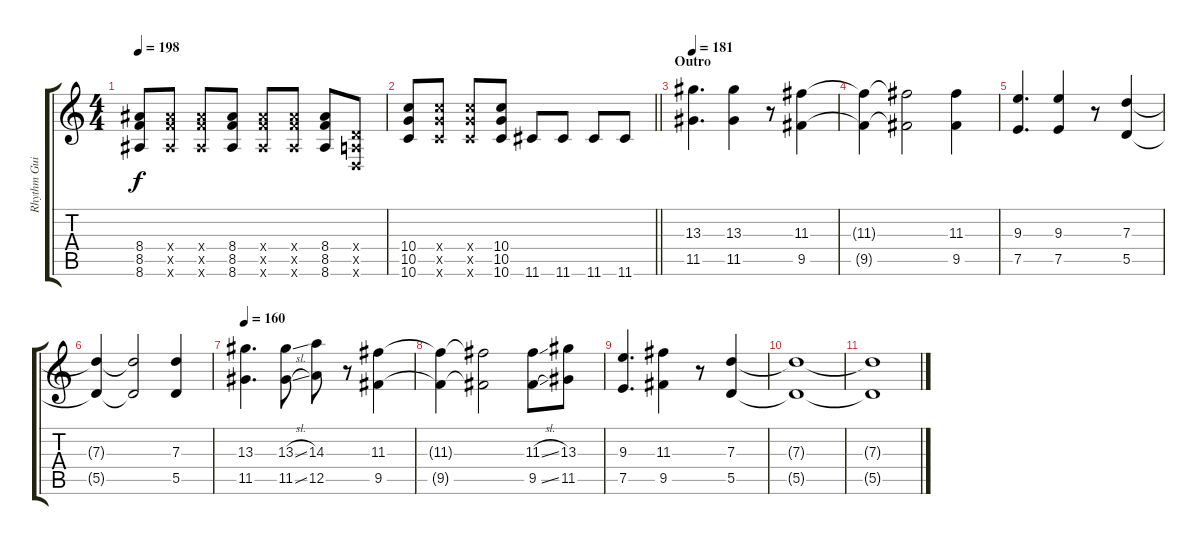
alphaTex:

\track ("Rhythm Guitar L" "Rhythm Gui") {instrument distortionguitar}
\staff {score tabs}
\tuning (E4 B3 G3 D3 A2 D2) {hide}
\ts (4 4)
\tempo 198
\clef g2
\ks c
(8.4 8.5 8.6).8{dy f} (8.4{x} 8.5{x} 8.6{x}).8 (8.4{x} 8.5{x} 8.6{x}).8 (8.4 8.5 8.6).8 (8.4{x} 8.5{x} 8.6{x}).8 (8.4{x} 8.5{x} 8.6{x}).8 (8.4 8.5 8.6).8 (0.4{x} 0.5{x} 0.6{x}).8 |
\barLineRight lightlight
(10.4 10.5 10.6).8 (10.4{x} 10.5{x} 10.6{x}).8 (10.4{x} 10.5{x} 10.6{x}).8 (10.4 10.5 10.6).8 11.6.8 11.6.8 11.6.8 11.6.8 |
\section ("" "Outro")
\tempo 181
(13.3 11.5).4{d volume 10 instrument electricguitarclean} (13.3 11.5).4 r.8 (11.3 9.5).4 |
(11.3{t} 9.5{t}).4 (11.3{t} 9.5{t}).2 (11.3 9.5).4 |
(9.3 7.5).4{d} (9.3 7.5).4 r.8 (7.3 5.5).4 |
(7.3{t} 5.5{t}).4 (7.3{t} 5.5{t}).2 (7.3 5.5).4 |
\tempo 160
(13.3 11.5).4{d} (13.3{sl} 11.5{sl}).8 (14.3 12.5).8 r.8 (11.3 9.5).4 |
(11.3{t} 9.5{t}).4 (11.3{t} 9.5{t}).2 (11.3{sl} 9.5{sl}).8 (13.3 11.5).8 |
(9.3 7.5).4{d} (11.3 9.5).4 r.8 (7.3 5.5).4 |
(7.3{t} 5.5{t}).1 |
(7.3{t} 5.5{t}).1
